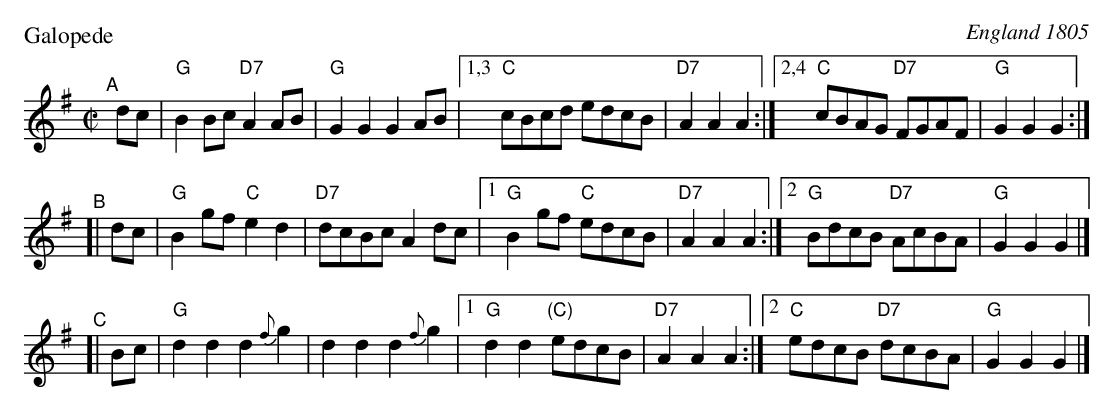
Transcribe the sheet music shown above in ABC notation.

X:1
P: Galopede
O: England 1805
M: C|
L: 1/8
K: G
"^A"[|]\
dc | "G"B2Bc "D7"A2AB | "G"G2G2 G2AB |[1,3 "C"cBcd     edcB |"D7"A2A2 A2 \
                                    :|[2,4 "C"cBAG "D7"FGAF | "G"G2G2 G2 :|
"^B"[| \
dc | "G"B2gf "C"e2d2 | "D7"dcBc A2dc |[1 "G"B2gf  "C"edcB |"D7"A2A2 A2 \
                                    :|[2 "G"BdcB "D7"AcBA | "G"G2G2 G2 |]
"^C"[| \
Bc | "G"d2d2 d2{f}g2 | d2d2 d2{f}g2 |[1 "G"d2d2 "(C)"edcB |"D7"A2A2 A2 \
                                   :|[2 "C"edcB  "D7"dcBA | "G"G2G2 G2 |]
